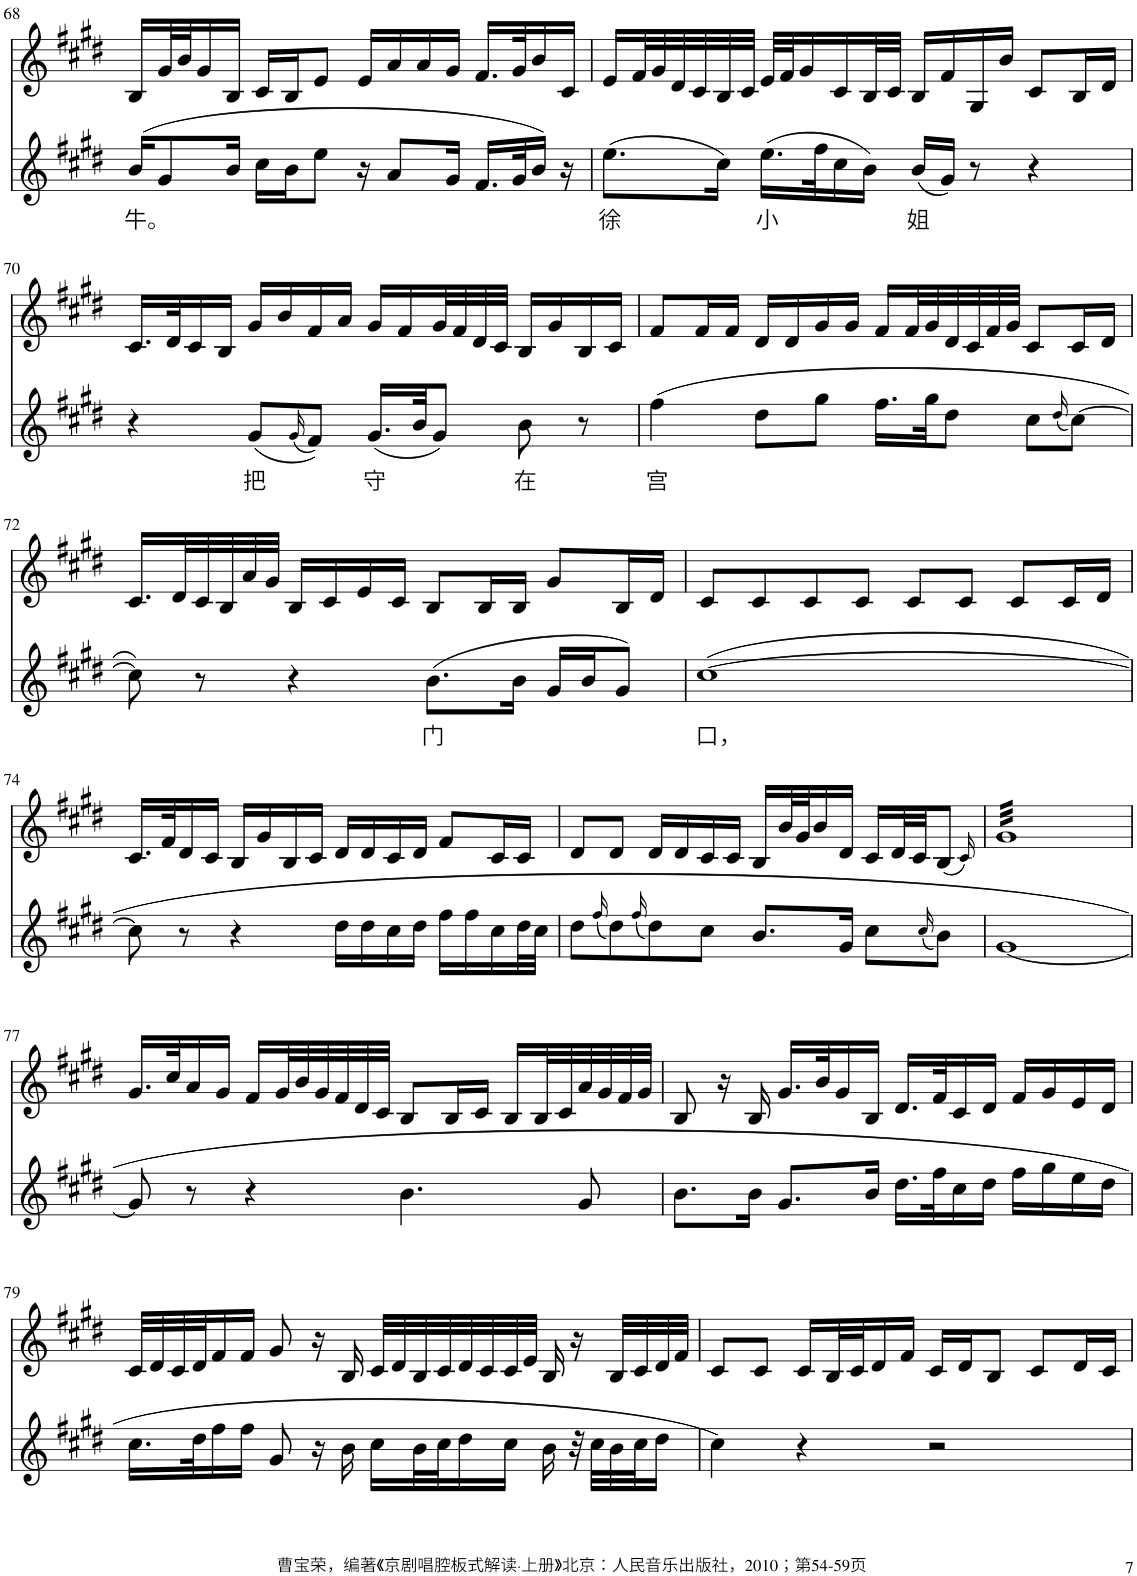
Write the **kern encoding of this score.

**kern	**text	**kern
*part2	*part2	*part1
*staff2	*staff2	*staff1
*I"Piano	*	*I"Piano
*I'Pno	*	*I'Pno
!!LO:PB:g=z
*clefG2	*	*clefG2
*k[f#c#g#d#]	*	*k[f#c#g#d#]
*M4/4	*	*M4/4
=68	=68	=68
!	!LO:LY:b	!
(16b/KL	牛。	16B/LL
8g#/	.	32g#/L
.	.	32b/J
.	.	16g#/
16b/Jk	.	16B/JJ
16cc#\LL	.	16c#/LL
16b\J	.	16B/J
8ee\J	.	8e/J
16r	.	16e/LL
8a/L	.	16a/
.	.	16a/
16g#/Jk	.	16g#/JJ
16.f#/LL	.	16.f#/LL
32g#/K	.	32g#/K
16b/JJ)	.	16b/
16r	.	16c#/JJ
=69	=69	=69
!	!LO:LY:b	!
(8.ee\L	徐	16e/LL
.	.	32f#/L
.	.	32g#/
.	.	32d#/
.	.	32c#/
16cc#\Jk)	.	32B/
.	.	32c#/JJJ
!	!LO:LY:b	!
(16.ee\LL	小	32e/LLL
.	.	32f#/J
.	.	16g#/
32ff#\K	.	.
16cc#\	.	16c#/
16b\JJ)	.	32B/L
.	.	32c#/JJJ
!	!LO:LY:b	!
(16b/LL	姐	16B/LL
16g#/JJ)	.	16f#/
8r	.	16G#/
.	.	16b/JJ
4r	.	8c#/L
.	.	16B/L
.	.	16d#/JJ
!!LO:LB:g=z
=70	=70	=70
4r	.	16.c#/LL
.	.	32d#/K
.	.	16c#/
.	.	16B/JJ
!	!LO:LY:b	!
(8g#/L	把	16g#/LL
.	.	16b/
(16qg#/	.	.
8f#/J))	.	16f#/
.	.	16a/JJ
!	!LO:LY:b	!
(16.g#/LL	守	16g#/LL
.	.	16f#/
32b/JK	.	.
8g#/J)	.	32g#/L
.	.	32f#/
.	.	32d#/
.	.	32c#/JJJ
!	!LO:LY:b	!
8b\	在	16B/LL
.	.	16g#/
8r	.	16B/
.	.	16c#/JJ
=71	=71	=71
!	!LO:LY:b	!
(4ff#\	宫	8f#/L
.	.	16f#/L
.	.	16f#/JJ
8dd#\L	.	16d#/LL
.	.	16d#/
8gg#\J	.	16g#/
.	.	16g#/JJ
16.ff#\LL	.	16f#/LL
.	.	32f#/L
32gg#\JK	.	32g#/
8dd#\J	.	32d#/
.	.	32c#/
.	.	32f#/
.	.	32g#/JJJ
8cc#\L	.	8c#/L
(16qdd#/	.	.
[8cc#\J)	.	16c#/L
.	.	16d#/JJ
!!LO:LB:g=z
=72	=72	=72
8cc#\])	.	16.c#/LL
.	.	32d#/L
8r	.	32c#/
.	.	32B/
.	.	32a/
.	.	32g#/JJJ
4r	.	16B/LL
.	.	16c#/
.	.	16e/
.	.	16c#/JJ
!	!LO:LY:b	!
(8.b\L	门	8B/L
.	.	16B/L
16b\Jk	.	16B/JJ
16g#/LL	.	8g#/L
16b/J	.	.
8g#/J)	.	16B/L
.	.	16d#/JJ
=73	=73	=73
!	!LO:LY:b	!
([1cc#	口，	8c#/L
.	.	8c#/
.	.	8c#/
.	.	8c#/J
.	.	8c#/L
.	.	8c#/J
.	.	8c#/L
.	.	16c#/L
.	.	16d#/JJ
!!LO:LB:g=z
=74	=74	=74
8cc#\]	.	16.c#/LL
.	.	32f#/K
8r	.	16d#/
.	.	16c#/JJ
4r	.	16B/LL
.	.	16g#/
.	.	16B/
.	.	16c#/JJ
16dd#\LL	.	16d#/LL
16dd#\	.	16d#/
16cc#\	.	16c#/
16dd#\JJ	.	16d#/JJ
16ff#\LL	.	8f#/L
16ff#\	.	.
16cc#\	.	16c#/L
32dd#\L	.	16c#/JJ
32cc#\JJJ	.	.
=75	=75	=75
8dd#\L	.	8d#/L
(16qff#/	.	.
8dd#\)	.	8d#/J
(16qff#/	.	.
8dd#\)	.	16d#/LL
.	.	16d#/
8cc#\J	.	16c#/
.	.	16c#/JJ
8.b/L	.	16B/LL
.	.	32b/L
.	.	32g#/J
.	.	16b/
16g#/Jk	.	16d#/JJ
8cc#\L	.	16c#/LL
.	.	32d#/L
.	.	32c#/JJ
(16qcc#/	.	.
8b\J)	.	(8B/J
.	.	16qc#/)
=76	=76	=76
*	*	*tremolo
[1g#	.	32g#LLL
.	.	32g#
.	.	32g#
.	.	32g#
.	.	32g#
.	.	32g#
.	.	32g#
.	.	32g#
.	.	32g#
.	.	32g#
.	.	32g#
.	.	32g#
.	.	32g#
.	.	32g#
.	.	32g#
.	.	32g#
.	.	32g#
.	.	32g#
.	.	32g#
.	.	32g#
.	.	32g#
.	.	32g#
.	.	32g#
.	.	32g#
.	.	32g#
.	.	32g#
.	.	32g#
.	.	32g#
.	.	32g#
.	.	32g#
.	.	32g#
.	.	32g#JJJ
*	*	*Xtremolo
!!LO:LB:g=z
=77	=77	=77
8g#/]	.	16.g#/LL
.	.	32cc#/K
8r	.	16a/
.	.	16g#/JJ
4r	.	16f#/LL
.	.	32g#/L
.	.	32b/
.	.	32g#/
.	.	32f#/
.	.	32d#/
.	.	32c#/JJJ
4.b\	.	8B/L
.	.	16B/L
.	.	16c#/JJ
.	.	16B/LL
.	.	32B/L
.	.	32c#/
8g#/	.	32a/
.	.	32g#/
.	.	32f#/
.	.	32g#/JJJ
=78	=78	=78
8.b\L	.	8B/
.	.	16r
16b\Jk	.	16B/
8.g#/L	.	16.g#/LL
.	.	32b/K
.	.	16g#/
16b/Jk	.	16B/JJ
16.dd#\LL	.	16.d#/LL
32ff#\K	.	32f#/K
16cc#\	.	16c#/
16dd#\JJ	.	16d#/JJ
16ff#\LL	.	16f#/LL
16gg#\	.	16g#/
16ee\	.	16e/
16dd#\JJ	.	16d#/JJ
!!LO:LB:g=z
=79	=79	=79
16.cc#\LL	.	32c#/LLL
.	.	32d#/
.	.	32c#/
32dd#\K	.	32d#/J
16ff#\	.	16f#/
16ff#\JJ	.	16f#/JJ
8g#/	.	8g#/
16r	.	16r
16b\	.	16B/
16cc#\LL	.	32c#/LLL
.	.	32d#/
32b\L	.	32B/
32cc#\J	.	32c#/
16dd#\	.	32d#/
.	.	32c#/
16cc#\JJ	.	32c#/
.	.	32e/JJJ
16b\	.	16B/
32r	.	16r
32cc#\LLL	.	.
32b\	.	32B/LLL
32cc#\J	.	32c#/
16dd#\JJ	.	32d#/
.	.	32f#/JJJ
=80	=80	=80
4cc#\)	.	8c#/L
.	.	8c#/J
4r	.	16c#/LL
.	.	32B/L
.	.	32c#/J
.	.	16d#/
.	.	16f#/JJ
2r	.	16c#/LL
.	.	16d#/J
.	.	8B/J
.	.	8c#/L
.	.	16d#/L
.	.	16c#/JJ
=	=	=
*-	*-	*-
